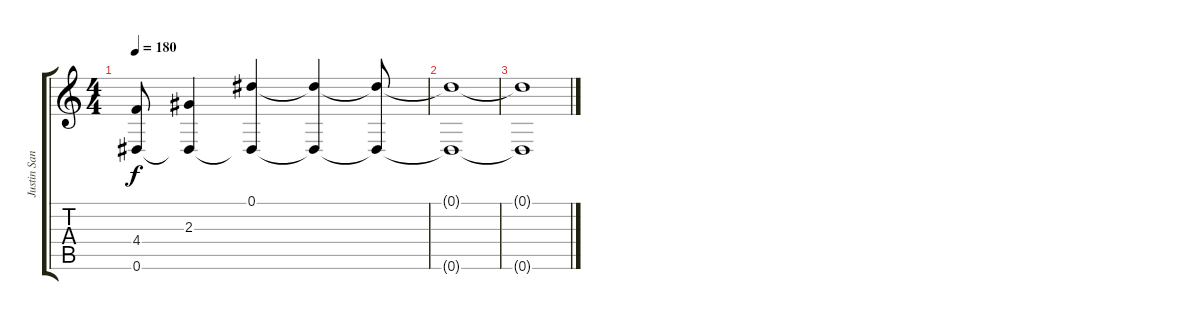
\track ("Justin Sane" "Justin San") {instrument overdrivenguitar}
\staff {score tabs}
\tuning (Eb4 Bb3 Gb3 Db3 Ab2 Eb2) {hide}
\ts (4 4)
\tempo 180
\clef g2
\ks c
(4.4{t} 0.6{t}).8{dy f} (2.3 0.6{t}).4 (0.1 0.6{t}).4{volume 0} (0.1{t} 0.6{t}).4 (0.1{t} 0.6{t}).8 |
(0.1{t} 0.6{t}).1 |
(0.1{t} 0.6{t}).1
